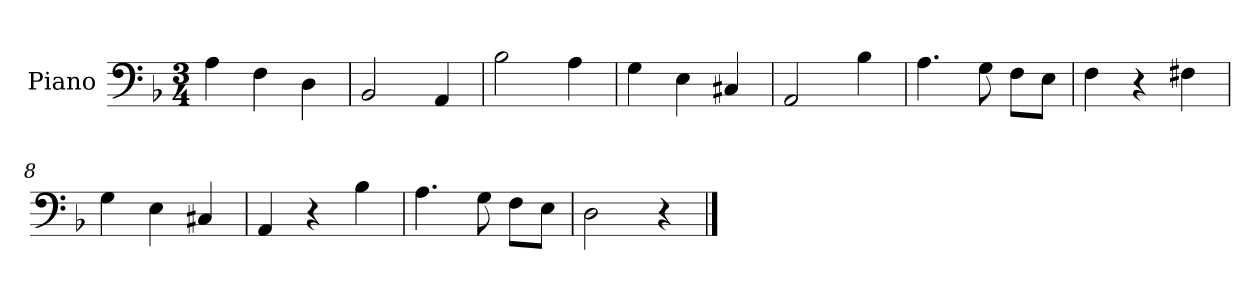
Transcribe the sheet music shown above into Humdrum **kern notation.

**kern
*part1
*staff1
*I"Piano
*I'Pno
*clefF4
*k[b-]
*d:
*M3/4
=1
4A\
4F\
4D\
=2
2BB-/
4AA/
=3
2B-\
4A\
=4
4G\
4E\
4C#X/
=5
2AA/
4B-\
=6
4.A\
8G\
8F\L
8E\J
=7
4F\
4r
4F#X\
=8
4G\
4E\
4C#X/
=9
4AA/
4r
4B-\
=10
4.A\
8G\
8F\L
8E\J
=11
2D\
4r
==
*-
